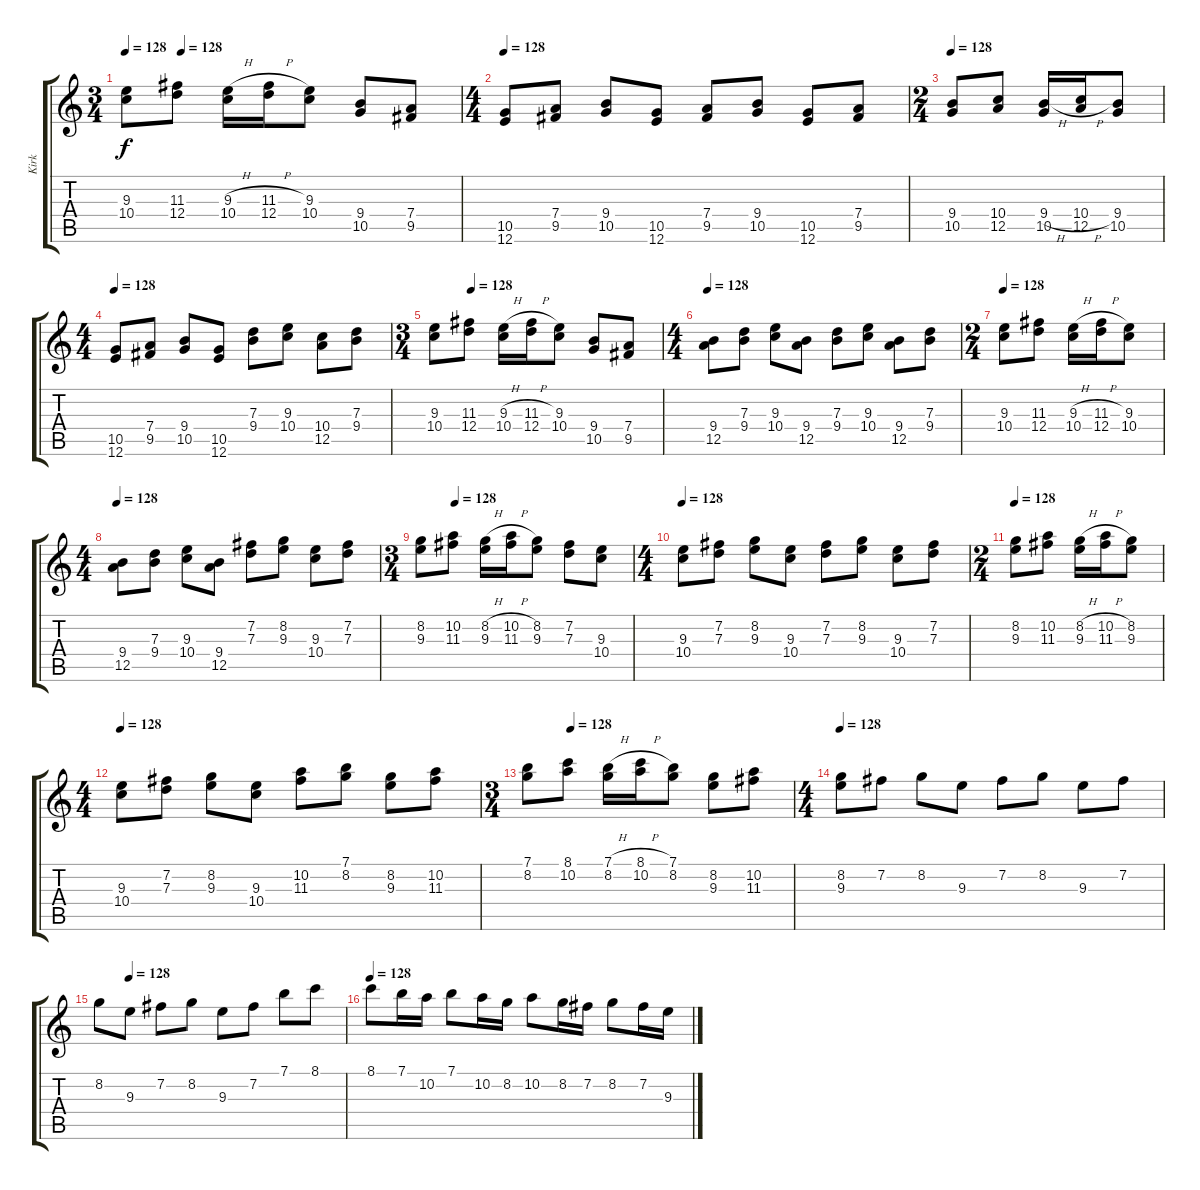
\track ("Kirk" "Kirk") {instrument distortionguitar}
\staff {score tabs}
\tuning (E4 B3 G3 D3 A2 E2) {hide}
\ts (3 4)
\tempo 128
\tempo (128 0.16666666666666666)
\clef g2
\ks c
(9.3 10.4).8{dy f} (11.3 12.4).8 (9.3{h} 10.4).16 (11.3{h} 12.4).16 (9.3 10.4).8 (9.4 10.5).8 (7.4 9.5).8 |
\ts (4 4)
\tempo 128
(10.5 12.6).8 (7.4 9.5).8 (9.4 10.5).8 (10.5 12.6).8 (7.4 9.5).8 (9.4 10.5).8 (10.5 12.6).8 (7.4 9.5).8 |
\ts (2 4)
\tempo 128
(9.4 10.5).8 (10.4 12.5).8 (9.4{h} 10.5).16 (10.4{h} 12.5).16 (9.4 10.5).8 |
\ts (4 4)
\tempo 128
(10.5 12.6).8 (7.4 9.5).8 (9.4 10.5).8 (10.5 12.6).8 (7.3 9.4).8 (9.3 10.4).8 (10.4 12.5).8 (7.3 9.4).8 |
\ts (3 4)
\tempo (128 0.16666666666666666)
(9.3 10.4).8 (11.3 12.4).8 (9.3{h} 10.4).16 (11.3{h} 12.4).16 (9.3 10.4).8 (9.4 10.5).8 (7.4 9.5).8 |
\ts (4 4)
\tempo 128
(9.4 12.5).8 (7.3 9.4).8 (9.3 10.4).8 (9.4 12.5).8 (7.3 9.4).8 (9.3 10.4).8 (9.4 12.5).8 (7.3 9.4).8 |
\ts (2 4)
\tempo 128
(9.3 10.4).8 (11.3 12.4).8 (9.3{h} 10.4).16 (11.3{h} 12.4).16 (9.3 10.4).8 |
\ts (4 4)
\tempo 128
(9.4 12.5).8 (7.3 9.4).8 (9.3 10.4).8 (9.4 12.5).8 (7.2 7.3).8 (8.2 9.3).8 (9.3 10.4).8 (7.2 7.3).8 |
\ts (3 4)
\tempo (128 0.16666666666666666)
(8.2 9.3).8 (10.2 11.3).8 (8.2{h} 9.3).16 (10.2{h} 11.3).16 (8.2 9.3).8 (7.2 7.3).8 (9.3 10.4).8 |
\ts (4 4)
\tempo 128
(9.3 10.4).8 (7.2 7.3).8 (8.2 9.3).8 (9.3 10.4).8 (7.2 7.3).8 (8.2 9.3).8 (9.3 10.4).8 (7.2 7.3).8 |
\ts (2 4)
\tempo 128
(8.2 9.3).8 (10.2 11.3).8 (8.2{h} 9.3).16 (10.2{h} 11.3).16 (8.2 9.3).8 |
\ts (4 4)
\tempo 128
(9.3 10.4).8 (7.2 7.3).8 (8.2 9.3).8 (9.3 10.4).8 (10.2 11.3).8 (7.1 8.2).8 (8.2 9.3).8 (10.2 11.3).8 |
\ts (3 4)
\tempo (128 0.16666666666666666)
(7.1 8.2).8 (8.1 10.2).8 (7.1{h} 8.2).16 (8.1{h} 10.2).16 (7.1 8.2).8 (8.2 9.3).8 (10.2 11.3).8 |
\ts (4 4)
\tempo 128
(8.2 9.3).8 7.2.8 8.2.8 9.3.8 7.2.8 8.2.8 9.3.8 7.2.8 |
\tempo (128 0.125)
8.2.8 9.3.8 7.2.8 8.2.8 9.3.8 7.2.8 7.1.8 8.1.8 |
\tempo 128
8.1.8 7.1.16 10.2.16 7.1.8 10.2.16 8.2.16 10.2.8 8.2.16 7.2.16 8.2.8 7.2.16 9.3.16
